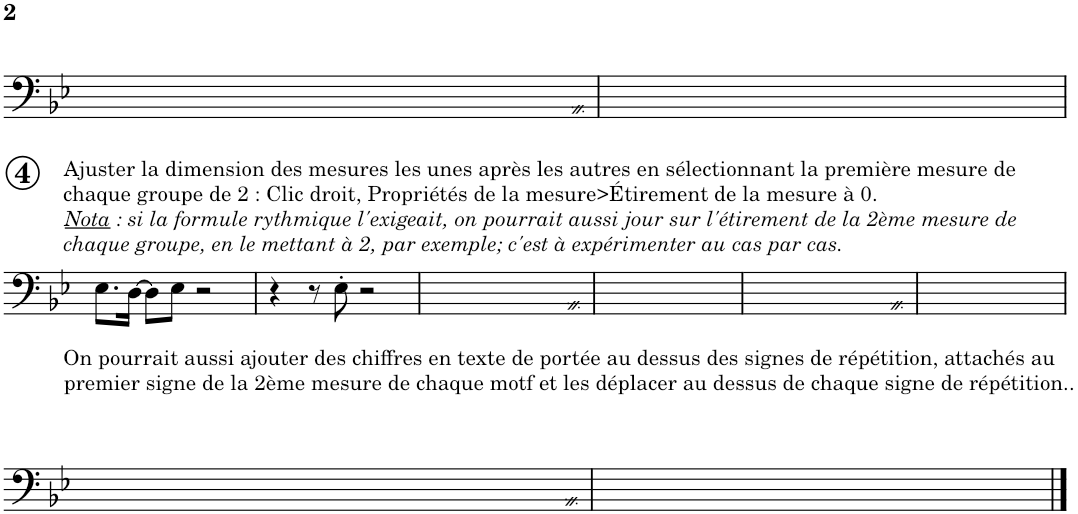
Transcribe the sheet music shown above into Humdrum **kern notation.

**kern
*part1
*staff1
*I"Trombone
*I'Tbn.
!!LO:PB:g=z
*clefF4
*k[b-e-]
*M4/4
=23
8.E-L
[16DJk
8DL]
8E-J
2ryy
=24
4ryy
8ryy
8E-'
2ryy
!!LO:LB:g=z
!!LO:REH:place=s1:a:B:cj:enc=circle:fs=14:t=4
=25
!LO:TX:a:t=Ajuster la dimension des mesures les unes après les autres en sélectionnant la première mesure de
!LO:TX:a:t=chaque groupe de 2 &colon; Clic droit, Propriétés de la mesure>Étirement de la mesure à 0.
!LO:TX:a:i:t=Nota
!LO:TX:a:t=&colon; si la formule rythmique l'exigeait, on pourrait aussi jour sur l'étirement de la 2ème mesure de
!LO:TX:a:t=chaque groupe, en le mettant à 2, par exemple; c'est à expérimenter au cas par cas.
!LO:TX:b:t=On pourrait aussi ajouter des chiffres en texte de portée au dessus des signes de répétition, attachés au
!LO:TX:b:t=premier signe de la 2ème mesure de chaque motf et les déplacer au dessus de chaque signe de répétition..
8.E-\L
[16D\Jk
8D\L]
8E-\J
2r
=26
4r
8r
8E-'\
2r
=27
8.E-L
[16DJk
8DL]
8E-J
2ryy
=28
4ryy
8ryy
8E-'
2ryy
=29
8.E-L
[16DJk
8DL]
8E-J
2ryy
=30
4ryy
8ryy
8E-'
2ryy
!!LO:LB:g=z
=31
8.E-L
[16DJk
8DL]
8E-J
2ryy
=32
4ryy
8ryy
8E-'
2ryy
==
*-
